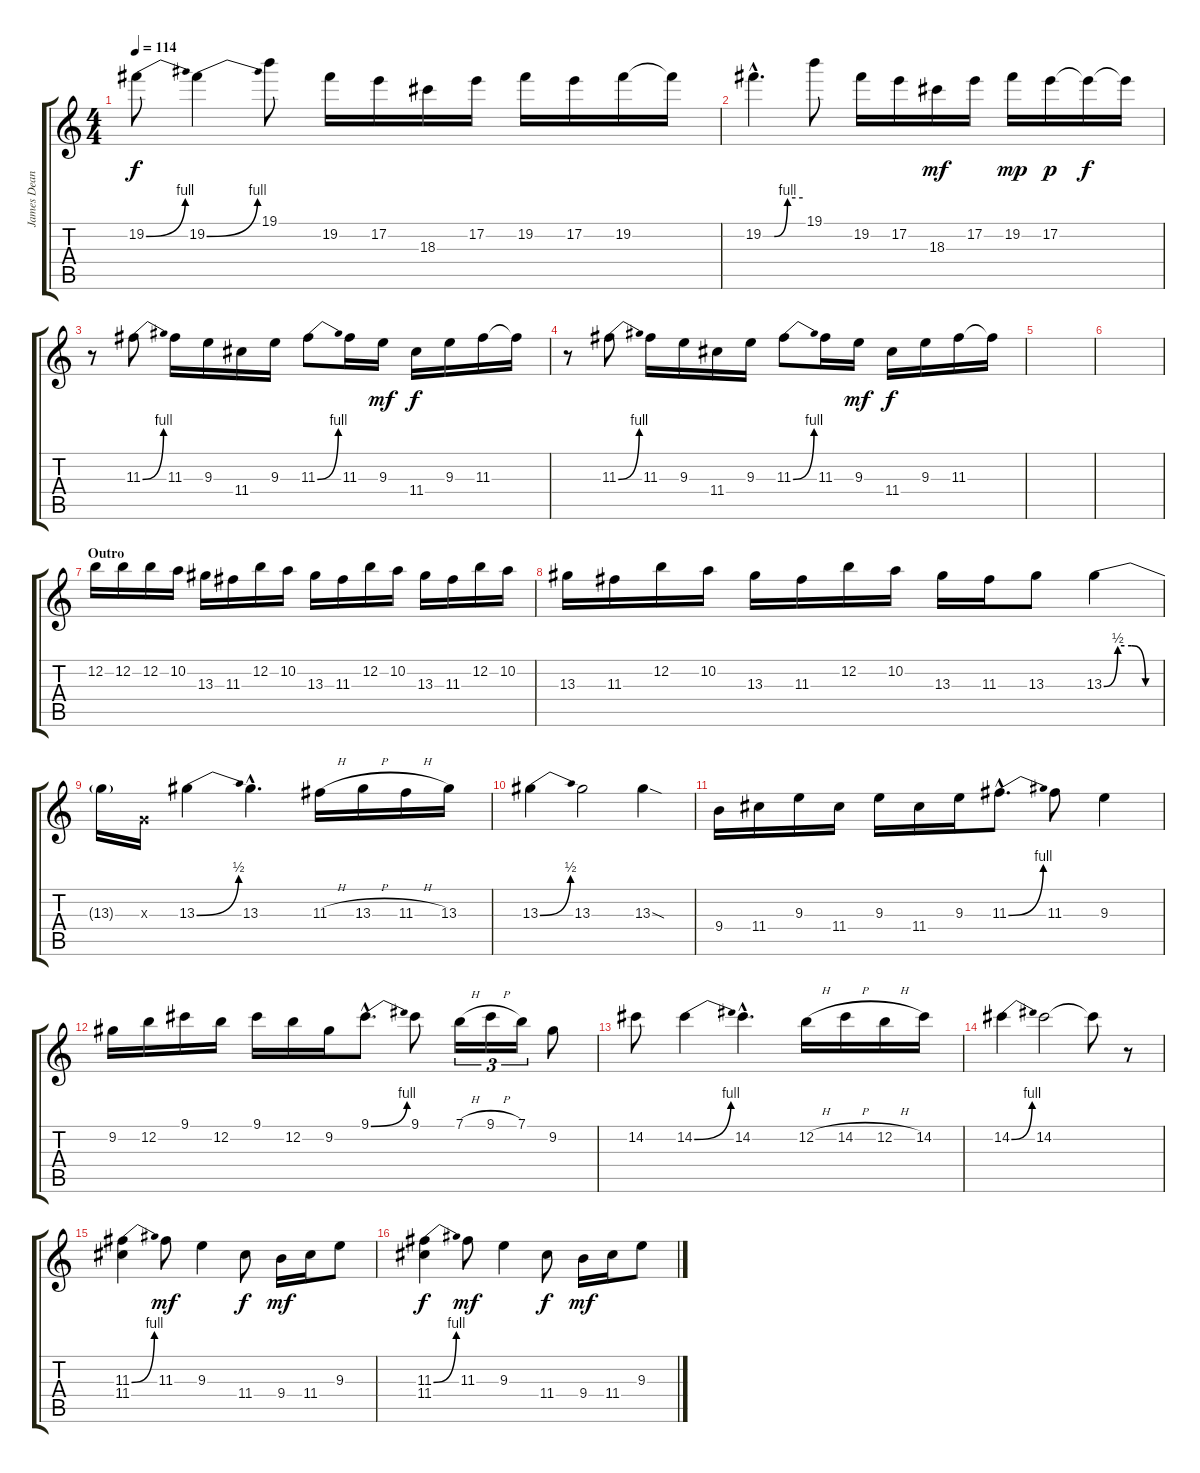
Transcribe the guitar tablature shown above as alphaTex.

\track ("James Dean Bradfield Lead" "James Dean") {instrument overdrivenguitar}
\staff {score tabs}
\tuning (E4 B3 G3 D3 A2 E2) {hide}
\ts (4 4)
\tempo 114
\clef g2
\ks c
19.2{be (bend 0 0 60 4)}.8{dy f} 19.2{be (bend 0 0 60 4)}.4 19.1.8 19.2.16 17.2.16 18.3.16 17.2.16 19.2.16 17.2.16 19.2.16 19.2{t}.16 |
19.2{be (custom 0 0 17 0 37 4 60 4) hac}.4{d} 19.1.8 19.2.16 17.2.16 18.3.16{dy mf} 17.2.16 19.2.16{dy mp} 17.2.16{dy p} 17.2{t}.16{dy f} 17.2{t}.16 |
r.8 11.3{be (bend 0 0 60 4)}.8 11.3.16 9.3.16 11.4.16 9.3.16 11.3{be (bend 0 0 60 4)}.8 11.3.16 9.3.16{dy mf} 11.4.16{dy f} 9.3.16 11.3.16 11.3{t}.16 |
r.8 11.3{be (bend 0 0 60 4)}.8 11.3.16 9.3.16 11.4.16 9.3.16 11.3{be (bend 0 0 60 4)}.8 11.3.16 9.3.16{dy mf} 11.4.16{dy f} 9.3.16 11.3.16 11.3{t}.16 |
|
|
\section ("" "Outro")
12.2.16 12.2.16 12.2.16 10.2.16 13.3.16 11.3.16 12.2.16 10.2.16 13.3.16 11.3.16 12.2.16 10.2.16 13.3.16 11.3.16 12.2.16 10.2.16 |
13.3.16 11.3.16 12.2.16 10.2.16 13.3.16 11.3.16 12.2.16 10.2.16 13.3.16 11.3.16 13.3.8 13.3{be (custom 0 0 15 2 30 2 45 0 60 0)}.4 |
13.3{t}.16 0.3{x}.16 13.3{be (bend 0 0 60 2)}.4 13.3{hac}.4{d} 11.3{h}.16 13.3{h}.16 11.3{h}.16 13.3.16 |
13.3{be (bend 0 0 60 2)}.4 13.3.2 13.3{sod}.4 |
9.4.16 11.4.16 9.3.16 11.4.16 9.3.16 11.4.16 9.3.16 11.3{be (bend 0 0 60 4) hac}.8{d} 11.3.8 9.3.4 |
9.2.16 12.2.16 9.1.16 12.2.16 9.1.16 12.2.16 9.2.16 9.1{be (bend 0 0 60 4) hac}.8{d} 9.1.8 7.1{h}.16{tu (3 2)} 9.1{h}.16{tu (3 2)} 7.1.16{tu (3 2)} 9.2.8 |
14.2.8 14.2{be (bend 0 0 60 4)}.4 14.2{hac}.4{d} 12.2{h}.16 14.2{h}.16 12.2{h}.16 14.2.16 |
14.2{be (bend 0 0 60 4)}.4 14.2.2 14.2{t}.8 r.8 |
(11.3{be (bend 0 0 60 4)} 11.4).4 11.3.8{dy mf} 9.3.4 11.4.8{dy f} 9.4.16{dy mf} 11.4.16 9.3.8 |
(11.3{be (bend 0 0 60 4)} 11.4).4{dy f} 11.3.8{dy mf} 9.3.4 11.4.8{dy f} 9.4.16{dy mf} 11.4.16 9.3.8
